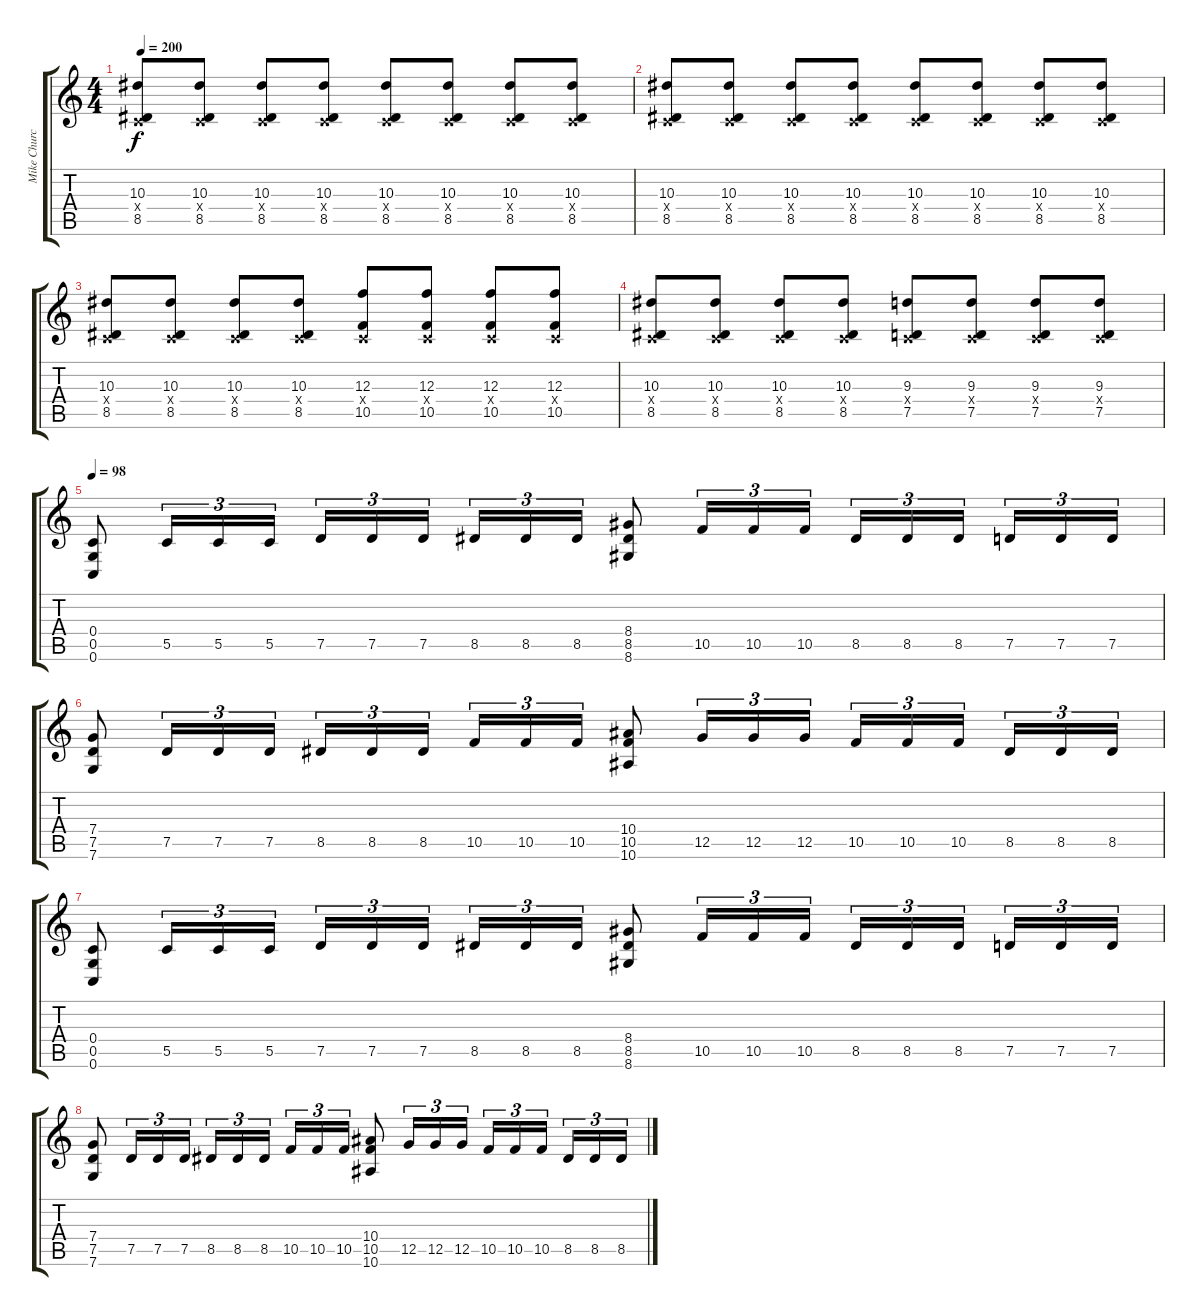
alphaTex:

\track ("Mike Church" "Mike Churc") {instrument distortionguitar}
\staff {score tabs}
\tuning (D4 A4 F3 C3 G2 C2) {hide}
\ts (4 4)
\tempo 200
\clef g2
\ks c
(10.3 0.4{x} 8.5).8{dy f} (10.3 0.4{x} 8.5).8 (10.3 0.4{x} 8.5).8 (10.3 0.4{x} 8.5).8 (10.3 0.4{x} 8.5).8 (10.3 0.4{x} 8.5).8 (10.3 0.4{x} 8.5).8 (10.3 0.4{x} 8.5).8 |
(10.3 0.4{x} 8.5).8 (10.3 0.4{x} 8.5).8 (10.3 0.4{x} 8.5).8 (10.3 0.4{x} 8.5).8 (10.3 0.4{x} 8.5).8 (10.3 0.4{x} 8.5).8 (10.3 0.4{x} 8.5).8 (10.3 0.4{x} 8.5).8 |
(10.3 0.4{x} 8.5).8 (10.3 0.4{x} 8.5).8 (10.3 0.4{x} 8.5).8 (10.3 0.4{x} 8.5).8 (12.3 0.4{x} 10.5).8 (12.3 0.4{x} 10.5).8 (12.3 0.4{x} 10.5).8 (12.3 0.4{x} 10.5).8 |
(10.3 0.4{x} 8.5).8 (10.3 0.4{x} 8.5).8 (10.3 0.4{x} 8.5).8 (10.3 0.4{x} 8.5).8 (9.3 0.4{x} 7.5).8 (9.3 0.4{x} 7.5).8 (9.3 0.4{x} 7.5).8 (9.3 0.4{x} 7.5).8 |
\tempo 98
(0.4 0.5 0.6).8{balance 8} 5.5.16{tu (3 2)} 5.5.16{tu (3 2)} 5.5.16{tu (3 2)} 7.5.16{tu (3 2)} 7.5.16{tu (3 2)} 7.5.16{tu (3 2) beam splitsecondary} 8.5.16{tu (3 2)} 8.5.16{tu (3 2)} 8.5.16{tu (3 2)} (8.4 8.5 8.6).8 10.5.16{tu (3 2)} 10.5.16{tu (3 2)} 10.5.16{tu (3 2)} 8.5.16{tu (3 2)} 8.5.16{tu (3 2)} 8.5.16{tu (3 2) beam splitsecondary} 7.5.16{tu (3 2)} 7.5.16{tu (3 2)} 7.5.16{tu (3 2)} |
(7.4 7.5 7.6).8 7.5.16{tu (3 2)} 7.5.16{tu (3 2)} 7.5.16{tu (3 2)} 8.5.16{tu (3 2)} 8.5.16{tu (3 2)} 8.5.16{tu (3 2) beam splitsecondary} 10.5.16{tu (3 2)} 10.5.16{tu (3 2)} 10.5.16{tu (3 2)} (10.4 10.5 10.6).8 12.5.16{tu (3 2)} 12.5.16{tu (3 2)} 12.5.16{tu (3 2)} 10.5.16{tu (3 2)} 10.5.16{tu (3 2)} 10.5.16{tu (3 2) beam splitsecondary} 8.5.16{tu (3 2)} 8.5.16{tu (3 2)} 8.5.16{tu (3 2)} |
(0.4 0.5 0.6).8 5.5.16{tu (3 2)} 5.5.16{tu (3 2)} 5.5.16{tu (3 2)} 7.5.16{tu (3 2)} 7.5.16{tu (3 2)} 7.5.16{tu (3 2) beam splitsecondary} 8.5.16{tu (3 2)} 8.5.16{tu (3 2)} 8.5.16{tu (3 2)} (8.4 8.5 8.6).8 10.5.16{tu (3 2)} 10.5.16{tu (3 2)} 10.5.16{tu (3 2)} 8.5.16{tu (3 2)} 8.5.16{tu (3 2)} 8.5.16{tu (3 2) beam splitsecondary} 7.5.16{tu (3 2)} 7.5.16{tu (3 2)} 7.5.16{tu (3 2)} |
(7.4 7.5 7.6).8 7.5.16{tu (3 2)} 7.5.16{tu (3 2)} 7.5.16{tu (3 2)} 8.5.16{tu (3 2)} 8.5.16{tu (3 2)} 8.5.16{tu (3 2) beam splitsecondary} 10.5.16{tu (3 2)} 10.5.16{tu (3 2)} 10.5.16{tu (3 2)} (10.4 10.5 10.6).8 12.5.16{tu (3 2)} 12.5.16{tu (3 2)} 12.5.16{tu (3 2)} 10.5.16{tu (3 2)} 10.5.16{tu (3 2)} 10.5.16{tu (3 2) beam splitsecondary} 8.5.16{tu (3 2)} 8.5.16{tu (3 2)} 8.5.16{tu (3 2)}
